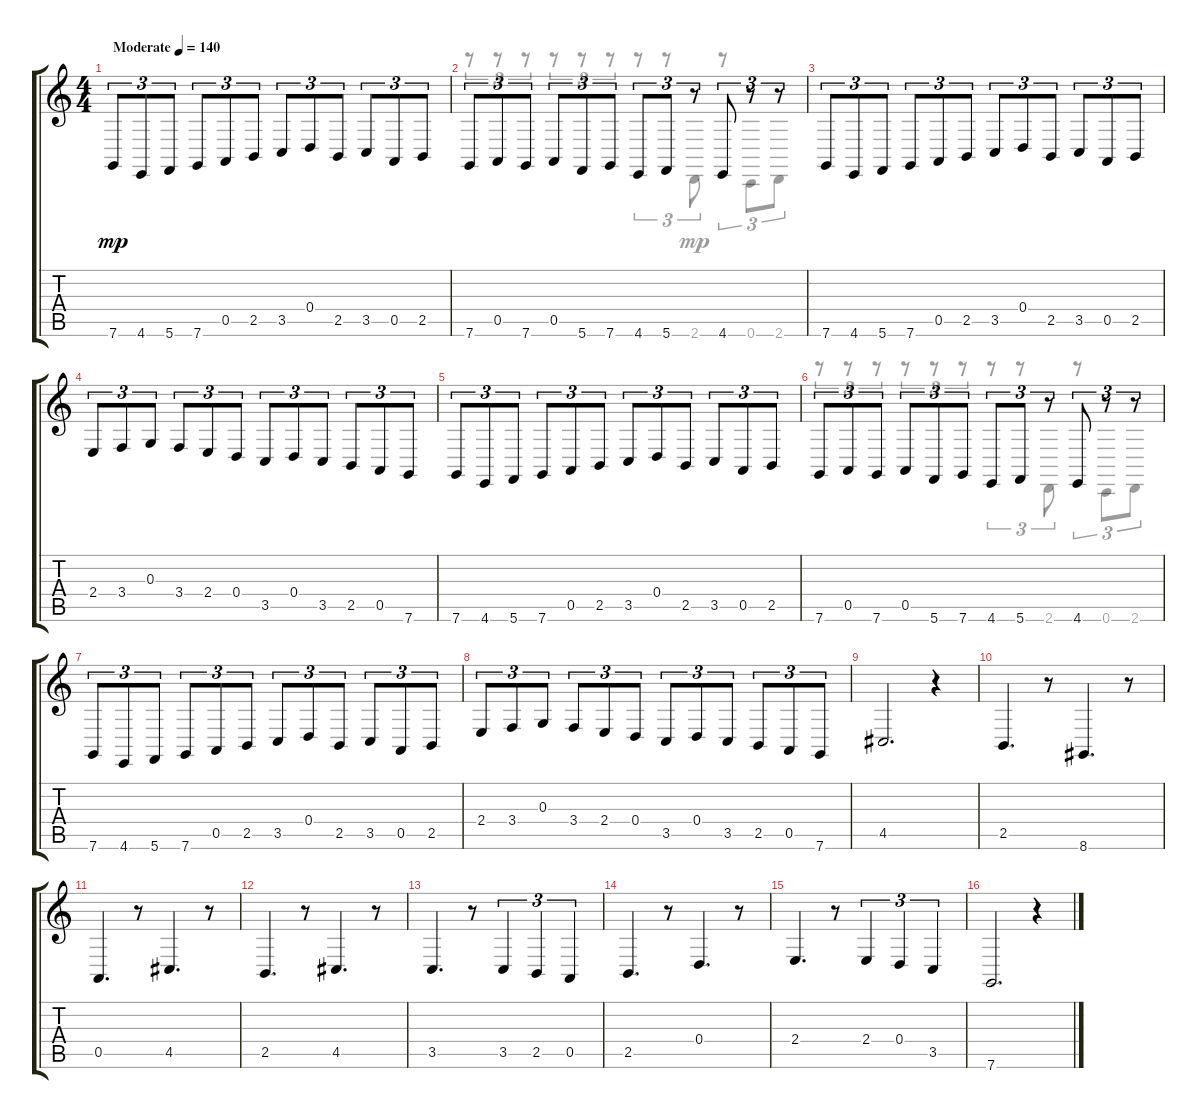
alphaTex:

\track "" {instrument tremolostrings}
\staff {score tabs}
\tuning (E4 B3 G3 D3 A2 C2) {hide}
\voice
\ts (4 4)
\tempo (140 "Moderate")
\clef g2
\ks c
7.6.8{tu (3 2) dy mp instrument tremolostrings} 4.6.8{tu (3 2)} 5.6.8{tu (3 2)} 7.6.8{tu (3 2)} 0.5.8{tu (3 2)} 2.5.8{tu (3 2)} 3.5.8{tu (3 2)} 0.4.8{tu (3 2)} 2.5.8{tu (3 2)} 3.5.8{tu (3 2)} 0.5.8{tu (3 2)} 2.5.8{tu (3 2)} |
7.6.8{tu (3 2)} 0.5.8{tu (3 2)} 7.6.8{tu (3 2)} 0.5.8{tu (3 2)} 5.6.8{tu (3 2)} 7.6.8{tu (3 2)} 4.6.8{tu (3 2)} 5.6.8{tu (3 2)} r.8{tu (3 2)} 4.6.8{tu (3 2)} r.8{tu (3 2)} r.8{tu (3 2)} |
7.6.8{tu (3 2)} 4.6.8{tu (3 2)} 5.6.8{tu (3 2)} 7.6.8{tu (3 2)} 0.5.8{tu (3 2)} 2.5.8{tu (3 2)} 3.5.8{tu (3 2)} 0.4.8{tu (3 2)} 2.5.8{tu (3 2)} 3.5.8{tu (3 2)} 0.5.8{tu (3 2)} 2.5.8{tu (3 2)} |
2.4.8{tu (3 2)} 3.4.8{tu (3 2)} 0.3.8{tu (3 2)} 3.4.8{tu (3 2)} 2.4.8{tu (3 2)} 0.4.8{tu (3 2)} 3.5.8{tu (3 2)} 0.4.8{tu (3 2)} 3.5.8{tu (3 2)} 2.5.8{tu (3 2)} 0.5.8{tu (3 2)} 7.6.8{tu (3 2)} |
7.6.8{tu (3 2)} 4.6.8{tu (3 2)} 5.6.8{tu (3 2)} 7.6.8{tu (3 2)} 0.5.8{tu (3 2)} 2.5.8{tu (3 2)} 3.5.8{tu (3 2)} 0.4.8{tu (3 2)} 2.5.8{tu (3 2)} 3.5.8{tu (3 2)} 0.5.8{tu (3 2)} 2.5.8{tu (3 2)} |
7.6.8{tu (3 2)} 0.5.8{tu (3 2)} 7.6.8{tu (3 2)} 0.5.8{tu (3 2)} 5.6.8{tu (3 2)} 7.6.8{tu (3 2)} 4.6.8{tu (3 2)} 5.6.8{tu (3 2)} r.8{tu (3 2)} 4.6.8{tu (3 2)} r.8{tu (3 2)} r.8{tu (3 2)} |
7.6.8{tu (3 2)} 4.6.8{tu (3 2)} 5.6.8{tu (3 2)} 7.6.8{tu (3 2)} 0.5.8{tu (3 2)} 2.5.8{tu (3 2)} 3.5.8{tu (3 2)} 0.4.8{tu (3 2)} 2.5.8{tu (3 2)} 3.5.8{tu (3 2)} 0.5.8{tu (3 2)} 2.5.8{tu (3 2)} |
2.4.8{tu (3 2)} 3.4.8{tu (3 2)} 0.3.8{tu (3 2)} 3.4.8{tu (3 2)} 2.4.8{tu (3 2)} 0.4.8{tu (3 2)} 3.5.8{tu (3 2)} 0.4.8{tu (3 2)} 3.5.8{tu (3 2)} 2.5.8{tu (3 2)} 0.5.8{tu (3 2)} 7.6.8{tu (3 2)} |
4.5.2{d} r.4 |
2.5.4{d} r.8 8.6.4{d} r.8 |
0.5.4{d} r.8 4.5.4{d} r.8 |
2.5.4{d} r.8 4.5.4{d} r.8 |
3.5.4{d} r.8 3.5.4{tu (3 2)} 2.5.4{tu (3 2)} 0.5.4{tu (3 2)} |
2.5.4{d} r.8 0.4.4{d} r.8 |
2.4.4{d} r.8 2.4.4{tu (3 2)} 0.4.4{tu (3 2)} 3.5.4{tu (3 2)} |
7.6.2{d} r.4
\voice
\clef g2
\ottava regular
\simile none
\ks c
|
r.8{tu (3 2)} r.8{tu (3 2)} r.8{tu (3 2)} r.8{tu (3 2)} r.8{tu (3 2)} r.8{tu (3 2)} r.8{tu (3 2)} r.8{tu (3 2)} 2.6.8{tu (3 2)} r.8{tu (3 2)} 0.6.8{tu (3 2)} 2.6.8{tu (3 2)} |
|
|
|
r.8{tu (3 2)} r.8{tu (3 2)} r.8{tu (3 2)} r.8{tu (3 2)} r.8{tu (3 2)} r.8{tu (3 2)} r.8{tu (3 2)} r.8{tu (3 2)} 2.6.8{tu (3 2)} r.8{tu (3 2)} 0.6.8{tu (3 2)} 2.6.8{tu (3 2)} |
|
|
|
|
|
|
|
|
|
